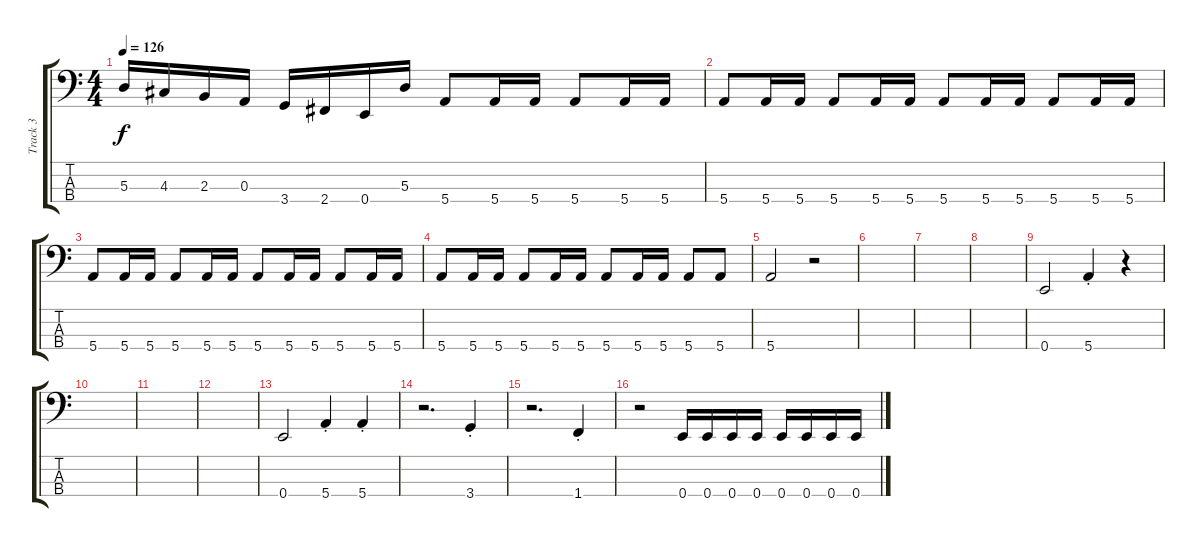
\track ("Track 3" "Track 3") {instrument electricbassfinger}
\staff {score tabs}
\tuning (G2 D2 A1 E1) {hide}
\ts (4 4)
\tempo 126
\clef f4
\ks c
5.3.16{dy f} 4.3.16 2.3.16 0.3.16 3.4.16 2.4.16 0.4.16 5.3.16 5.4.8 5.4.16 5.4.16 5.4.8 5.4.16 5.4.16 |
5.4.8 5.4.16 5.4.16 5.4.8 5.4.16 5.4.16 5.4.8 5.4.16 5.4.16 5.4.8 5.4.16 5.4.16 |
5.4.8 5.4.16 5.4.16 5.4.8 5.4.16 5.4.16 5.4.8 5.4.16 5.4.16 5.4.8 5.4.16 5.4.16 |
5.4.8 5.4.16 5.4.16 5.4.8 5.4.16 5.4.16 5.4.8 5.4.16 5.4.16 5.4.8 5.4.8 |
5.4.2 r.2 |
|
|
|
0.4.2 5.4{st}.4 r.4 |
|
|
|
0.4.2 5.4{st}.4 5.4{st}.4 |
r.2{d} 3.4{st}.4 |
r.2{d} 1.4{st}.4 |
r.2 0.4.16 0.4.16 0.4.16 0.4.16 0.4.16 0.4.16 0.4.16 0.4.16
